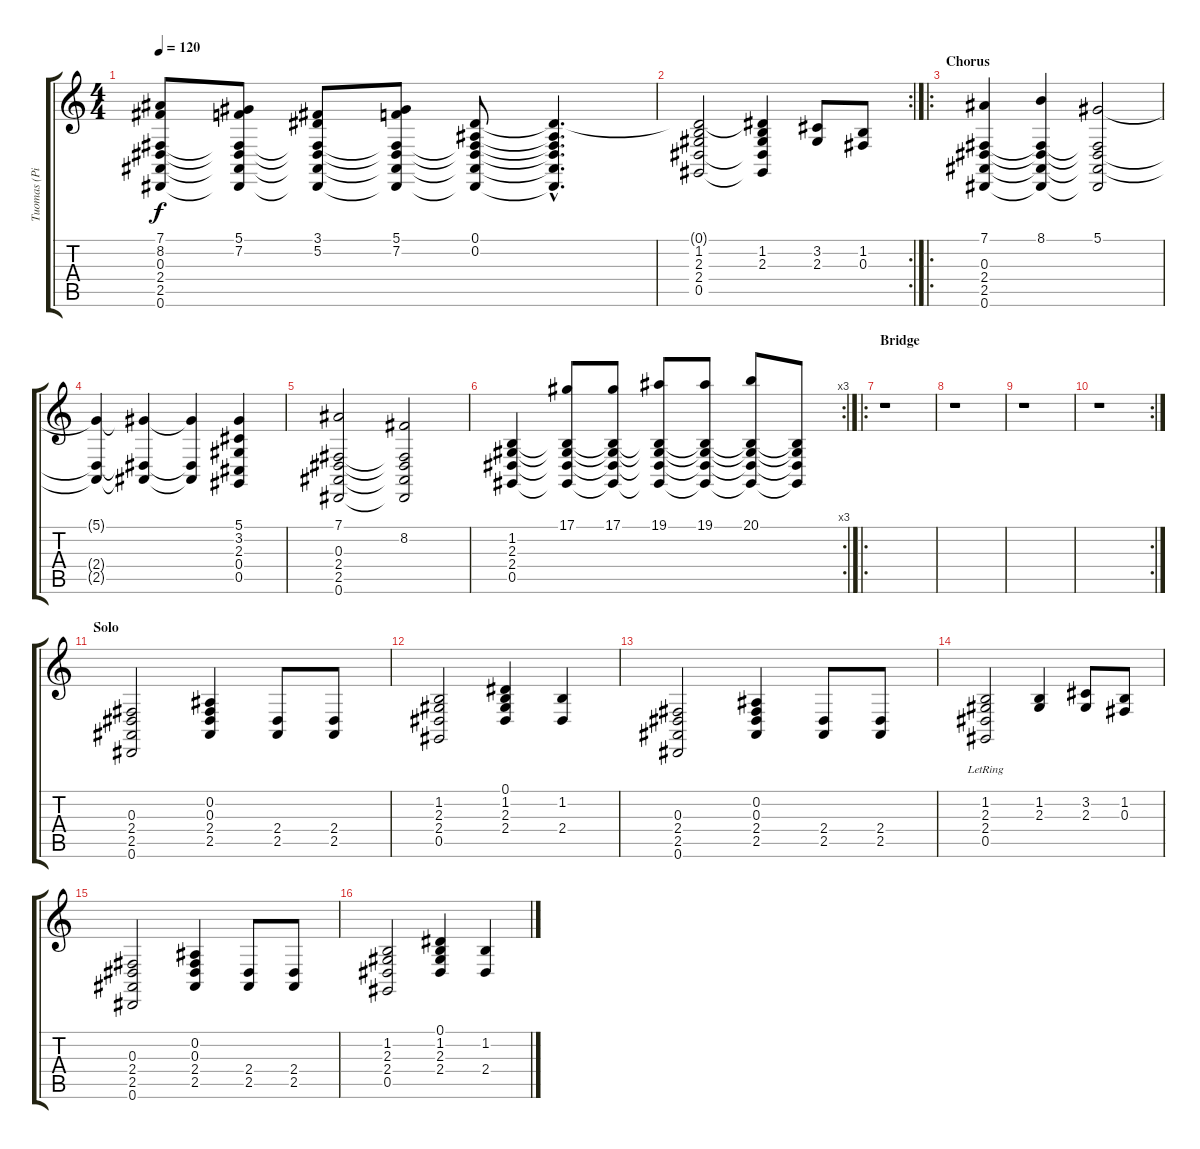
\track ("Tuomas (Piano)" "Tuomas (Pi") {instrument acousticgrandpiano}
\staff {score tabs}
\tuning (Eb4 Bb3 Gb3 Db3 Ab2 Eb2) {hide}
\ts (4 4)
\tempo 120
\clef g2
\ks c
(7.1 8.2 0.3 2.4 2.5 0.6).8{dy f} (5.1 7.2 0.3{t} 2.4{t} 2.5{t} 0.6{t}).8 (3.1 5.2 0.3{t} 2.4{t} 2.5{t} 0.6{t}).8 (5.1 7.2 0.3{t} 2.4{t} 2.5{t} 0.6{t}).8 (0.1 0.2 0.3{t} 2.4{t} 2.5{t} 0.6{t}).8 (0.1{hac t} 0.2{hac t} 0.3{hac t} 2.4{hac t} 2.5{hac t} 0.6{hac t}).4{d} |
\rc 2
(0.1{t} 1.2 2.3 2.4 0.5).2 (0.1{t} 1.2 2.3 2.4{t} 0.5{t}).4 (3.2 2.3).8 (1.2 0.3).8 |
\ro
\section ("" "Chorus")
(7.1 0.3 2.4 2.5 0.6).4 (8.1 0.3{t} 2.4{t} 2.5{t} 0.6{t}).4 (5.1 0.3{t} 2.4{t} 2.5{t} 0.6{t}).2 |
(5.1{t} 2.4{t} 2.5{t}).4 (5.1{t} 2.4{t} 2.5{t}).4 (5.1{t} 2.4{t} 2.5{t}).4 (5.1 3.2 2.3 0.4 0.5).4 |
(7.1 0.3 2.4 2.5 0.6).2 (8.2 0.3{t} 2.4{t} 2.5{t} 0.6{t}).2 |
\rc 3
(1.2 2.3 2.4 0.5).4 (17.1 1.2{t} 2.3{t} 2.4{t} 0.5{t}).8 (17.1 1.2{t} 2.3{t} 2.4{t} 0.5{t}).8 (19.1 1.2{t} 2.3{t} 2.4{t} 0.5{t}).8 (19.1 1.2{t} 2.3{t} 2.4{t} 0.5{t}).8 (20.1 1.2{t} 2.3{t} 2.4{t} 0.5{t}).8 (1.2{t} 2.3{t} 2.4{t} 0.5{t}).8 |
\ro
\section ("" "Bridge")
r.1 |
r.1 |
r.1 |
\rc 2
r.1 |
\section ("" "Solo")
(0.3 2.4 2.5 0.6).2 (0.2 0.3 2.4 2.5).4 (2.4 2.5).8 (2.4 2.5).8 |
(1.2 2.3 2.4 0.5).2 (0.1 1.2 2.3 2.4).4 (1.2 2.4).4 |
(0.3 2.4 2.5 0.6).2 (0.2 0.3 2.4 2.5).4 (2.4 2.5).8 (2.4 2.5).8 |
(1.2{lr} 2.3{lr} 2.4{lr} 0.5{lr}).2 (1.2 2.3).4 (3.2 2.3).8 (1.2 0.3).8 |
(0.3 2.4 2.5 0.6).2 (0.2 0.3 2.4 2.5).4 (2.4 2.5).8 (2.4 2.5).8 |
(1.2 2.3 2.4 0.5).2 (0.1 1.2 2.3 2.4).4 (1.2 2.4).4
